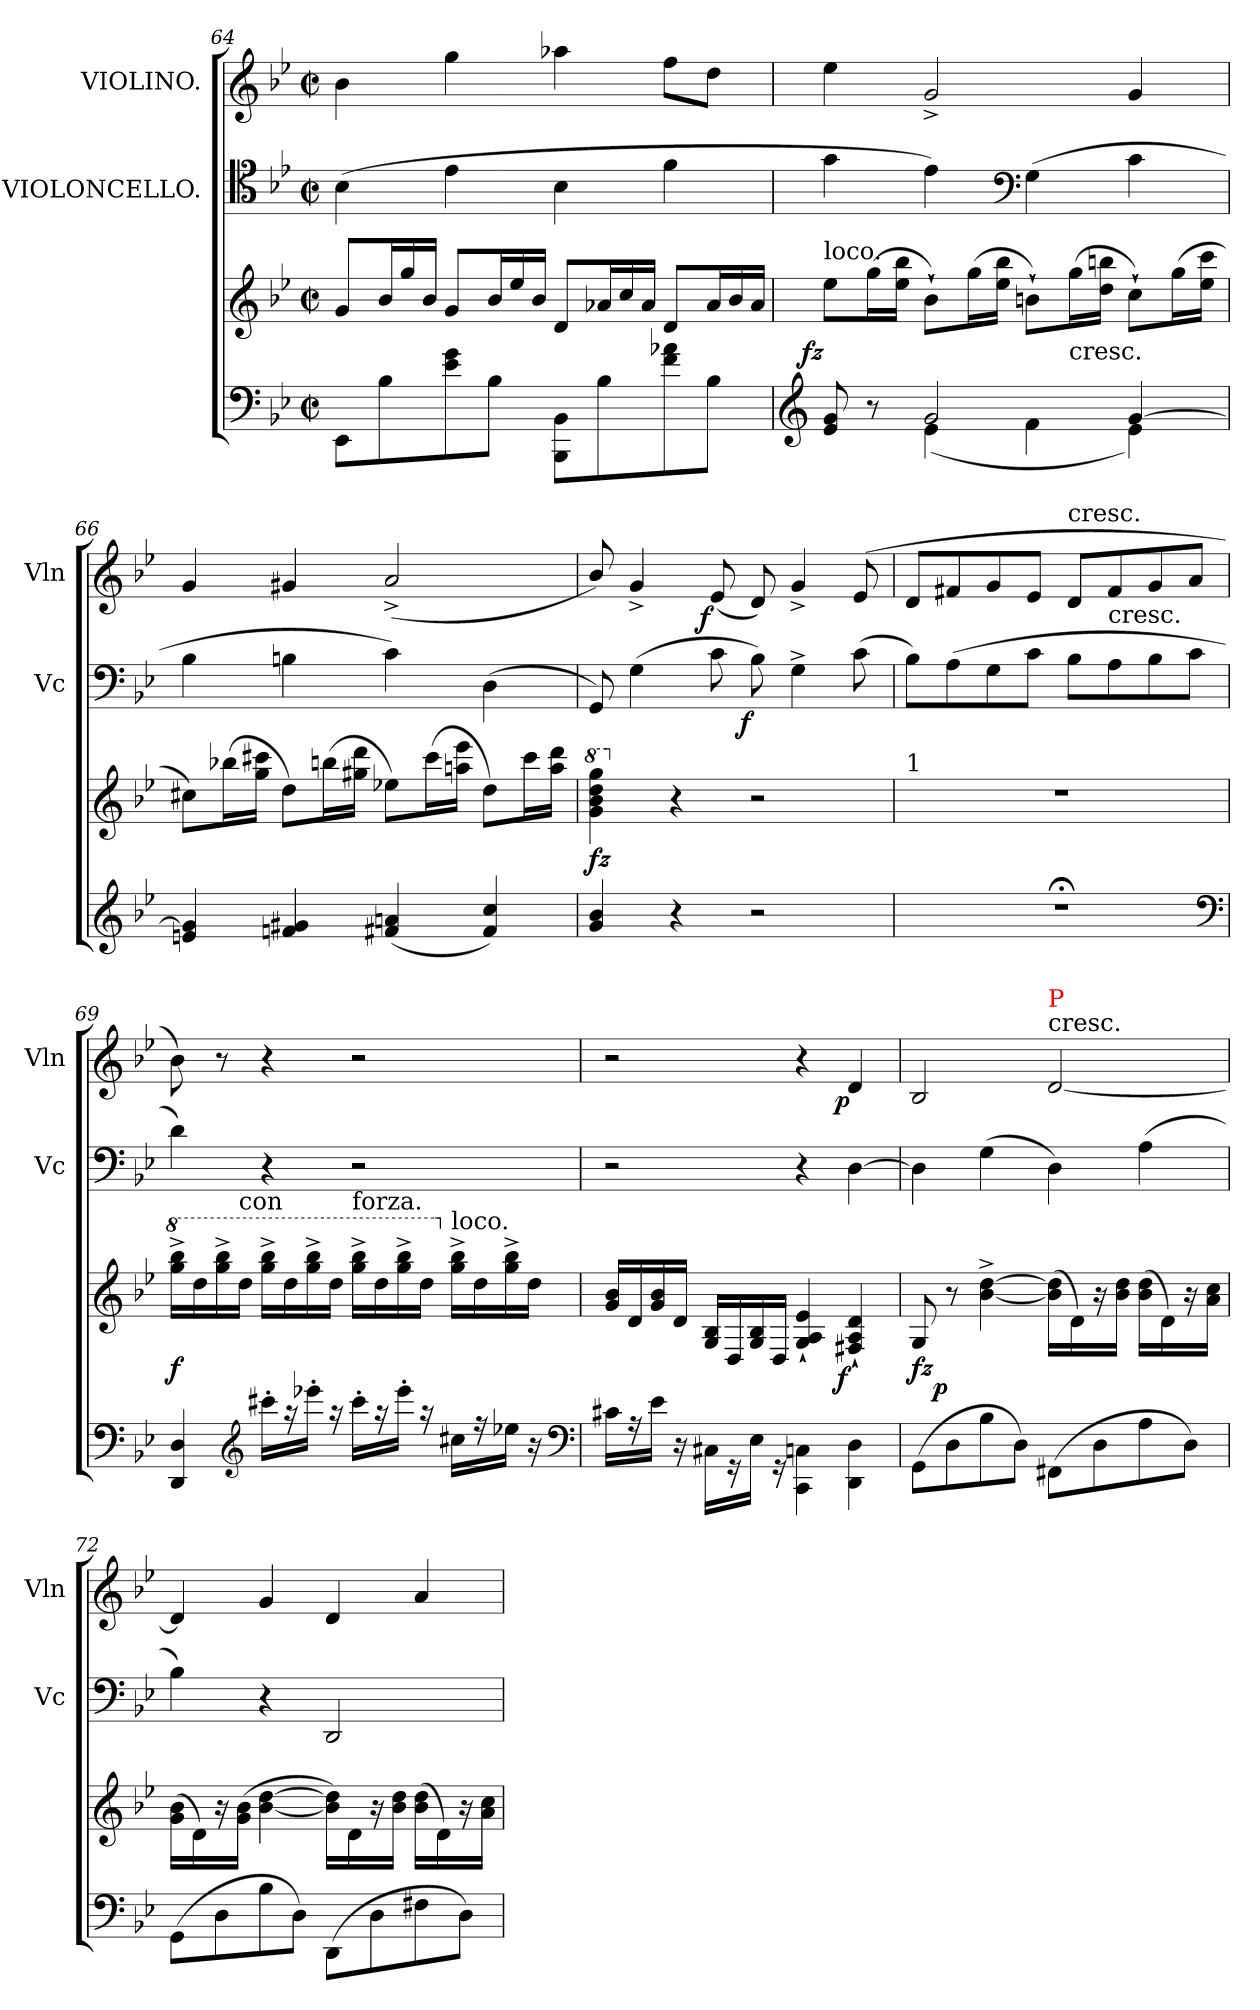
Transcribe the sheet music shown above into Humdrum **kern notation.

**kern	**kern	**dynam	**kern	**dynam	**kern	**dynam
*part3	*part3	*part3	*part2	*part2	*part1	*part1
*staff4	*staff3	*staff3/4	*staff2	*staff2	*staff1	*staff1
*	*	*	*I"VIOLONCELLO.	*	*I"VIOLINO.	*
*	*	*	*I'Vc	*	*I'Vln	*
*clefF4	*clefG2	*	*clefC4	*	*clefG2	*
*k[b-e-]	*k[b-e-]	*	*k[b-e-]	*	*k[b-e-]	*
*g:	*g:	*	*g:	*	*g:	*
*M2/2	*M2/2	*	*M2/2	*	*M2/2	*
*met(c|)	*met(c|)	*	*met(c|)	*	*met(c|)	*
=64	=64	=64	=64	=64	=64	=64
8EE-L	8g/L	.	(>4B-	.	4b-	.
*	*Xtuplet	*	*	*	*	*
8B-	24b-L	.	.	.	.	.
.	24gg	.	.	.	.	.
.	24b-JJ	.	.	.	.	.
8g 8e-	8g/L	.	4e-	.	4gg	.
8B-J	24b-L	.	.	.	.	.
.	24ee-	.	.	.	.	.
.	24b-JJ	.	.	.	.	.
8BB- 8BBB-L	8d/L	.	4B-	.	4aa-X	.
8B-	24a-XL	.	.	.	.	.
.	24cc	.	.	.	.	.
.	24a-JJ	.	.	.	.	.
8a-X 8f	8d/L	.	4f	.	8ffL	.
8B-J	24a-L	.	.	.	8ddJ	.
.	24b-	.	.	.	.	.
.	24a-JJ	.	.	.	.	.
=65	=65	=65	=65	=65	=65	=65
*clefG2	*	*	*	*	*	*
*^	*	*	*	*	*	*
!	!	!LO:TX:a:t=loco.	!	!	!	!	!
!	!	!	!LO:DY:rj	!	!	!	!
8g 8e-	4ryy	8ee-L	fz	4g	.	4ee-	.
8r	.	(>16ggL	.	.	.	.	.
.	.	16bb- 16ee-JJ	.	.	.	.	.
2g	(<4e-	8b-`L)	.	4e-)	.	2g^<	.
.	.	(>16ggL	.	.	.	.	.
.	.	16bb- 16ee-JJ	.	.	.	.	.
*	*	*	*	*clefF4	*	*	*
.	4f	8bn`L)	.	(>4G	.	.	.
!	!	!LO:TX:c:t=cresc.	!	!	!	!	!
.	.	(>16ggL	.	.	.	.	.
.	.	16bbn 16ddJJ	.	.	.	.	.
[4g	4e-)	8cc`L)	.	4c	.	4g	.
.	.	(>16ggL	.	.	.	.	.
.	.	16ccc 16ee-JJ	.	.	.	.	.
*v	*v	*	*	*	*	*	*
=66	=66	=66	=66	=66	=66	=66
4g] 4en	8cc#XL)	.	4B-	.	4g	.
.	(>16bb-XL	.	.	.	.	.
.	16ccc#X 16ggJJ	.	.	.	.	.
4g#X 4fn	8ddL)	.	4Bn	.	4g#X	.
.	(>16bbnL	.	.	.	.	.
.	16ddd 16gg#XJJ	.	.	.	.	.
(<4an 4f#X	8ee-XL)	.	4c)	.	(<2a^<	.
.	(>16ccc#L	.	.	.	.	.
.	16eee- 16aanJJ	.	.	.	.	.
4cc 4f#)	8ddL)	.	(4D	.	.	.
.	16ccc#L	.	.	.	.	.
.	16ddd 16aaJJ	.	.	.	.	.
=67	=67	=67	=67	=67	=67	=67
*	*8va	*	*	*	*	*
4b- 4g	4ggg 4ddd 4bb- 4gg	fz	8GG)	.	8b-/)	.
.	.	.	(>4G	.	4g^<	.
*	*X8va	*	*	*	*	*
4r	4r	.	.	.	.	.
!	!	!	!	!	!	!LO:DY:rj
.	.	.	8c	.	(<8e-	f
!	!	!	!	!LO:DY:rj	!	!
2r	2r	.	8B-)	f	8d)	.
.	.	.	4G^<	.	4g^<	.
.	.	.	(8c	.	(>8e-	.
=68	=68	=68	=68	=68	=68	=68
!	!LO:TX:a:t=1	!	!	!	!	!
1r;<dd	1rdd	.	8B-L)	.	8dL	.
.	.	.	(>8A	.	8f#X	.
.	.	.	8G	.	8g	.
.	.	.	8cJ	.	8e-J	.
!	!	!	!	!	!LO:TX:t=cresc.	!
.	.	.	8B-L	.	8dL	.
!	!	!	!LO:TX:t=cresc.	!	!	!
.	.	.	8A	.	8f#	.
.	.	.	8B-	.	8g	.
.	.	.	8cJ	.	8aJ	.
*clefF4	*	*	*	*	*	*
=69	=69	=69	=69	=69	=69	=69
*	*8va	*	*	*	*	*
4D 4DD	16bbb-^ 16ggg^LL	f	4d)	.	8b-)	.
.	16ddd	.	.	.	.	.
.	16bbb-^ 16ggg^	.	.	.	8r	.
!	!LO:TX:a:t=con	!	!	!	!	!
.	16dddJJ	.	.	.	.	.
*clefG2	*	*	*	*	*	*
16ccc#X'LL	16bbb-^ 16ggg^LL	.	4r	.	4r	.
16raa	16ddd	.	.	.	.	.
16eee-X'JJ	16bbb-^ 16ggg^	.	.	.	.	.
16raa	16dddJJ	.	.	.	.	.
!	!LO:TX:a:t=forza.	!	!	!	!	!
16ccc#'LL	16bbb-^ 16ggg^LL	.	2r	.	2r	.
16raa	16ddd	.	.	.	.	.
16eee-'JJ	16bbb-^ 16ggg^	.	.	.	.	.
16raa	16dddJJ	.	.	.	.	.
*	*X8va	*	*	*	*	*
!	!LO:TX:a:t=loco.	!	!	!	!	!
16cc#XLL	16bb-^ 16gg^LL	.	.	.	.	.
16r	16dd	.	.	.	.	.
16ee-XJJ	16bb-^ 16gg^	.	.	.	.	.
16r	16ddJJ	.	.	.	.	.
*clefF4	*	*	*	*	*	*
=70	=70	=70	=70	=70	=70	=70
16c#XLL	16b- 16gLL	.	2r	.	2r	.
16rA	16d	.	.	.	.	.
16e-JJ	16b- 16g	.	.	.	.	.
16r	16dJJ	.	.	.	.	.
16C#X\LL	16B-/ 16G/LL	.	.	.	.	.
16rGG	16D/	.	.	.	.	.
16E-\JJ	16B-/ 16G/	.	.	.	.	.
16rGG	16D/JJ	.	.	.	.	.
4Cn\ 4CC\	4e-`>/ 4A`>/ 4G`>/	.	4r	.	4r	.
!	!	!LO:DY:rj	!	!	!	!LO:DY:rj
4D\ 4DD\	4d`>/ 4A`>/ 4F#X`>/	f	[4D	.	4d	p
=71	=71	=71	=71	=71	=71	=71
(>8GG\L	8G/	fz	4D]	.	2B-	.
!	!	!LO:DY:rj	!	!	!	!
8D	8r	p	.	.	.	.
8B-	[4dd^ [4b-^	.	(4G	.	.	.
8DJ)	.	.	.	.	.	.
!	!	!	!	!	!LO:TX:a:t=cresc.	!
!	!	!	!	!	!LO:TX:a:color=red:t=P	!
(>8FF#X\L	(>16dd]\ 16b-]\LL	.	4D)	.	[2d	.
.	16d)	.	.	.	.	.
8D	16r	.	.	.	.	.
.	16dd 16b-JJ	.	.	.	.	.
8A	(>16dd\ 16b-\LL	.	(4A	.	.	.
.	16d)	.	.	.	.	.
8DJ)	16r	.	.	.	.	.
.	16cc 16aJJ	.	.	.	.	.
=72	=72	=72	=72	=72	=72	=72
(>8GGL	(>16b-\ 16g\LL	.	4B-)	.	4d]	.
.	16d)	.	.	.	.	.
8D	16r	.	.	.	.	.
.	(>16b- 16gJJ	.	.	.	.	.
8B-	[4dd [4b-	.	4r	.	4g	.
8DJ)	.	.	.	.	.	.
(>8DD\L	16dd]\ 16b-]\LL)	.	2DD	.	4d	.
.	16d	.	.	.	.	.
8D	16r	.	.	.	.	.
.	16dd 16b-JJ	.	.	.	.	.
8F#X	(>16dd\ 16b-\LL	.	.	.	4a	.
.	16d)	.	.	.	.	.
8DJ)	16r	.	.	.	.	.
.	16cc 16aJJ	.	.	.	.	.
=	=	=	=	=	=	=
*-	*-	*-	*-	*-	*-	*-
